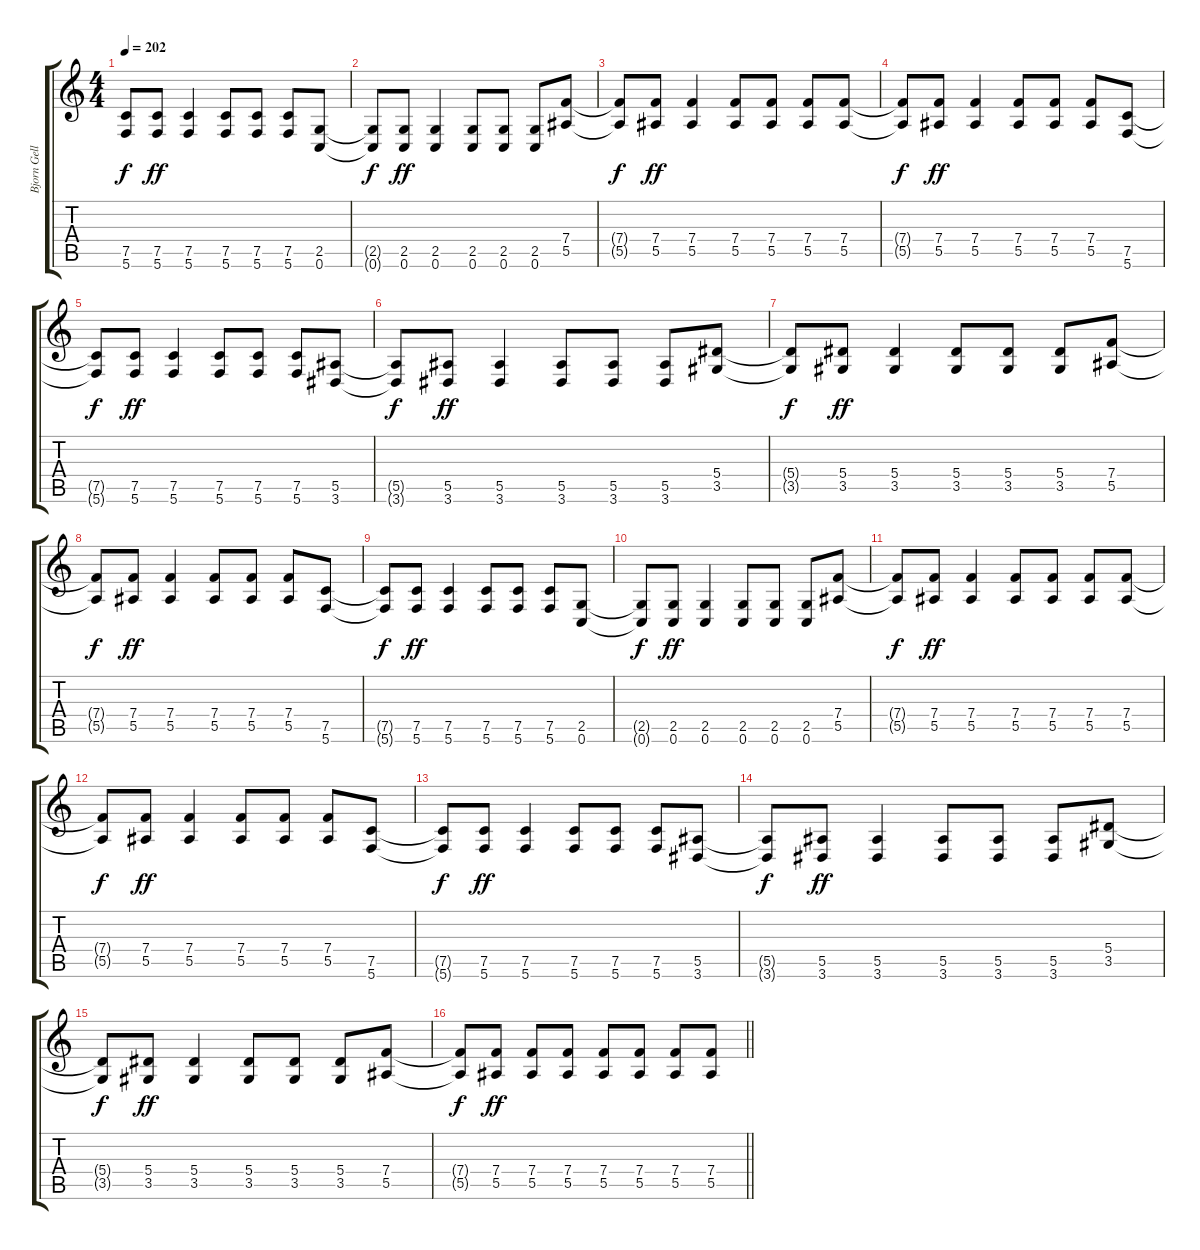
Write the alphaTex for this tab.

\track ("Bjorn Gellotte" "Bjorn Gell") {instrument distortionguitar}
\staff {score tabs}
\tuning (C4 G3 Eb3 Bb2 F2 C2) {hide}
\ts (4 4)
\tempo 202
\clef g2
\ks c
(7.5{t} 5.6{t}).8{dy f} (7.5 5.6).8{dy ff} (7.5 5.6).4 (7.5 5.6).8 (7.5 5.6).8 (7.5 5.6).8 (2.5 0.6).8 |
(2.5{t} 0.6{t}).8{dy f} (2.5 0.6).8{dy ff} (2.5 0.6).4 (2.5 0.6).8 (2.5 0.6).8 (2.5 0.6).8 (7.4 5.5).8 |
(7.4{t} 5.5{t}).8{dy f} (7.4 5.5).8{dy ff} (7.4 5.5).4 (7.4 5.5).8 (7.4 5.5).8 (7.4 5.5).8 (7.4 5.5).8 |
(7.4{t} 5.5{t}).8{dy f} (7.4 5.5).8{dy ff} (7.4 5.5).4 (7.4 5.5).8 (7.4 5.5).8 (7.4 5.5).8 (7.5 5.6).8 |
(7.5{t} 5.6{t}).8{dy f} (7.5 5.6).8{dy ff} (7.5 5.6).4 (7.5 5.6).8 (7.5 5.6).8 (7.5 5.6).8 (5.5 3.6).8 |
(5.5{t} 3.6{t}).8{dy f} (5.5 3.6).8{dy ff} (5.5 3.6).4 (5.5 3.6).8 (5.5 3.6).8 (5.5 3.6).8 (5.4 3.5).8 |
(5.4{t} 3.5{t}).8{dy f} (5.4 3.5).8{dy ff} (5.4 3.5).4 (5.4 3.5).8 (5.4 3.5).8 (5.4 3.5).8 (7.4 5.5).8 |
(7.4{t} 5.5{t}).8{dy f} (7.4 5.5).8{dy ff} (7.4 5.5).4 (7.4 5.5).8 (7.4 5.5).8 (7.4 5.5).8 (7.5 5.6).8 |
(7.5{t} 5.6{t}).8{dy f} (7.5 5.6).8{dy ff} (7.5 5.6).4 (7.5 5.6).8 (7.5 5.6).8 (7.5 5.6).8 (2.5 0.6).8 |
(2.5{t} 0.6{t}).8{dy f} (2.5 0.6).8{dy ff} (2.5 0.6).4 (2.5 0.6).8 (2.5 0.6).8 (2.5 0.6).8 (7.4 5.5).8 |
(7.4{t} 5.5{t}).8{dy f} (7.4 5.5).8{dy ff} (7.4 5.5).4 (7.4 5.5).8 (7.4 5.5).8 (7.4 5.5).8 (7.4 5.5).8 |
(7.4{t} 5.5{t}).8{dy f} (7.4 5.5).8{dy ff} (7.4 5.5).4 (7.4 5.5).8 (7.4 5.5).8 (7.4 5.5).8 (7.5 5.6).8 |
(7.5{t} 5.6{t}).8{dy f} (7.5 5.6).8{dy ff} (7.5 5.6).4 (7.5 5.6).8 (7.5 5.6).8 (7.5 5.6).8 (5.5 3.6).8 |
(5.5{t} 3.6{t}).8{dy f} (5.5 3.6).8{dy ff} (5.5 3.6).4 (5.5 3.6).8 (5.5 3.6).8 (5.5 3.6).8 (5.4 3.5).8 |
(5.4{t} 3.5{t}).8{dy f} (5.4 3.5).8{dy ff} (5.4 3.5).4 (5.4 3.5).8 (5.4 3.5).8 (5.4 3.5).8 (7.4 5.5).8 |
\barLineRight lightlight
(7.4{t} 5.5{t}).8{dy f} (7.4 5.5).8{dy ff} (7.4 5.5).8 (7.4 5.5).8 (7.4 5.5).8 (7.4 5.5).8 (7.4 5.5).8 (7.4 5.5).8
